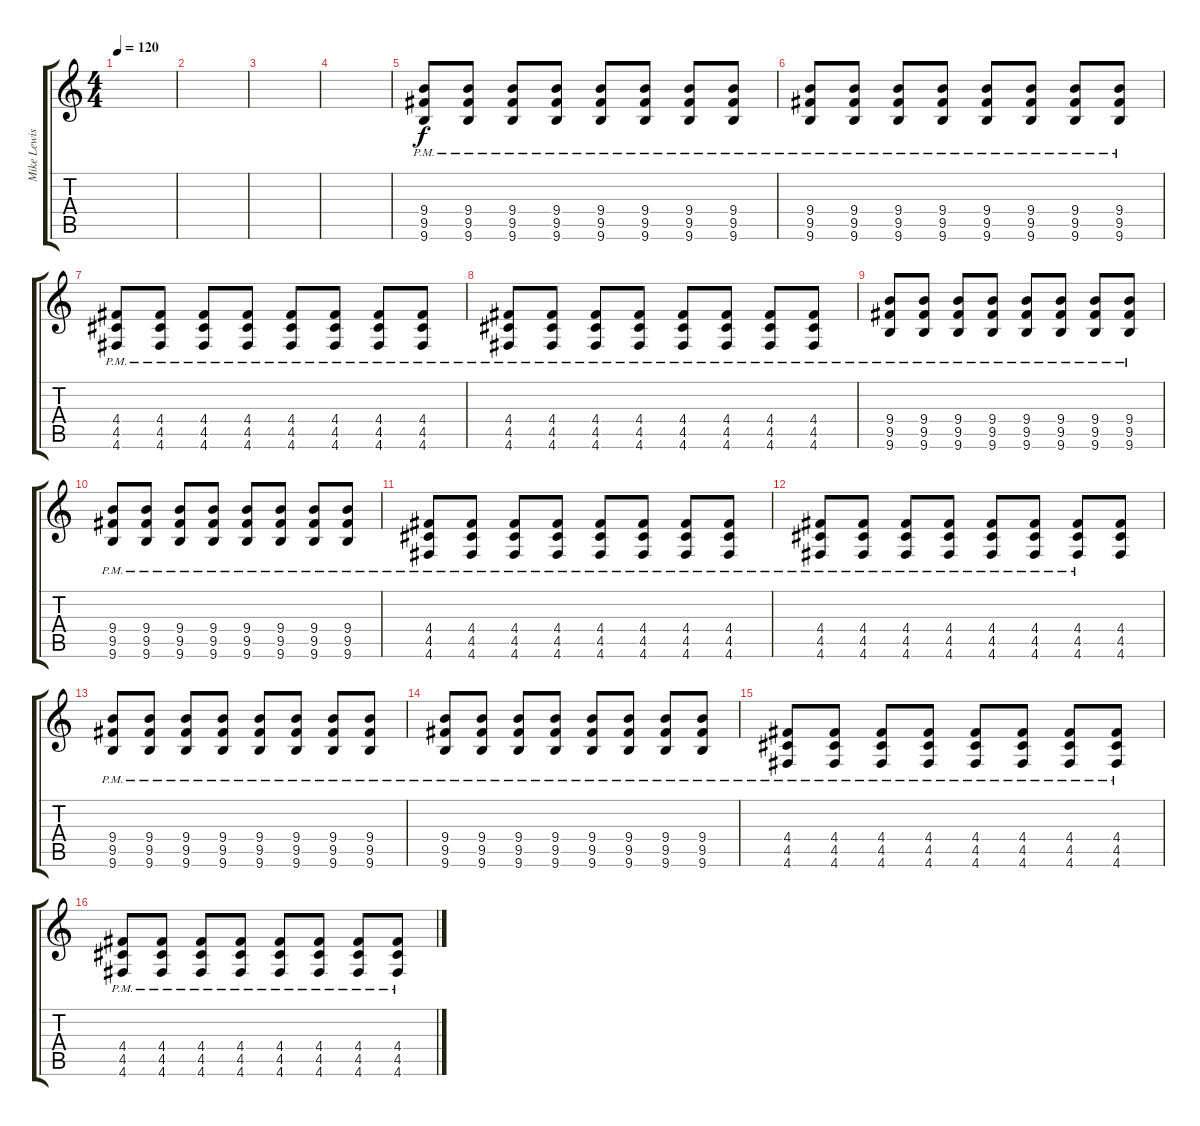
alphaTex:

\track ("Mike Lewis" "Mike Lewis") {instrument distortionguitar}
\staff {score tabs}
\tuning (E4 B3 G3 D3 A2 D2) {hide}
\ts (4 4)
\tempo 120
\clef g2
\ks c
|
|
|
|
(9.4{pm} 9.5 9.6).8 (9.4 9.5{pm} 9.6).8 (9.4 9.5{pm} 9.6).8 (9.4 9.5{pm} 9.6).8 (9.4 9.5{pm} 9.6).8 (9.4 9.5{pm} 9.6).8 (9.4 9.5{pm} 9.6).8 (9.4 9.5{pm} 9.6).8 |
(9.4{pm} 9.5 9.6).8 (9.4 9.5{pm} 9.6).8 (9.4 9.5{pm} 9.6).8 (9.4 9.5{pm} 9.6).8 (9.4 9.5{pm} 9.6).8 (9.4 9.5{pm} 9.6).8 (9.4 9.5{pm} 9.6).8 (9.4 9.5{pm} 9.6).8 |
(4.4 4.5 4.6{pm}).8 (4.4 4.5 4.6{pm}).8 (4.4 4.5 4.6{pm}).8 (4.4 4.5 4.6{pm}).8 (4.4 4.5 4.6{pm}).8 (4.4 4.5 4.6{pm}).8 (4.4 4.5 4.6{pm}).8 (4.4 4.5 4.6{pm}).8 |
(4.4 4.5 4.6{pm}).8 (4.4 4.5 4.6{pm}).8 (4.4 4.5 4.6{pm}).8 (4.4 4.5 4.6{pm}).8 (4.4 4.5 4.6{pm}).8 (4.4 4.5 4.6{pm}).8 (4.4 4.5 4.6{pm}).8 (4.4 4.5 4.6{pm}).8 |
(9.4{pm} 9.5 9.6).8 (9.4 9.5{pm} 9.6).8 (9.4 9.5{pm} 9.6).8 (9.4 9.5{pm} 9.6).8 (9.4 9.5{pm} 9.6).8 (9.4 9.5{pm} 9.6).8 (9.4 9.5{pm} 9.6).8 (9.4 9.5{pm} 9.6).8 |
(9.4{pm} 9.5 9.6).8 (9.4 9.5{pm} 9.6).8 (9.4 9.5{pm} 9.6).8 (9.4 9.5{pm} 9.6).8 (9.4 9.5{pm} 9.6).8 (9.4 9.5{pm} 9.6).8 (9.4 9.5{pm} 9.6).8 (9.4 9.5{pm} 9.6).8 |
(4.4 4.5 4.6{pm}).8 (4.4 4.5 4.6{pm}).8 (4.4 4.5 4.6{pm}).8 (4.4 4.5 4.6{pm}).8 (4.4 4.5 4.6{pm}).8 (4.4 4.5 4.6{pm}).8 (4.4 4.5 4.6{pm}).8 (4.4 4.5 4.6{pm}).8 |
(4.4 4.5 4.6{pm}).8 (4.4 4.5 4.6{pm}).8 (4.4 4.5 4.6{pm}).8 (4.4 4.5 4.6{pm}).8 (4.4 4.5 4.6{pm}).8 (4.4 4.5 4.6{pm}).8 (4.4 4.5 4.6{pm}).8 (4.4 4.5 4.6).8 |
(9.4{pm} 9.5 9.6).8 (9.4 9.5{pm} 9.6).8 (9.4 9.5{pm} 9.6).8 (9.4 9.5{pm} 9.6).8 (9.4 9.5{pm} 9.6).8 (9.4 9.5{pm} 9.6).8 (9.4 9.5{pm} 9.6).8 (9.4 9.5{pm} 9.6).8 |
(9.4{pm} 9.5 9.6).8 (9.4 9.5{pm} 9.6).8 (9.4 9.5{pm} 9.6).8 (9.4 9.5{pm} 9.6).8 (9.4 9.5{pm} 9.6).8 (9.4 9.5{pm} 9.6).8 (9.4 9.5{pm} 9.6).8 (9.4 9.5{pm} 9.6).8 |
(4.4 4.5 4.6{pm}).8 (4.4 4.5 4.6{pm}).8 (4.4 4.5 4.6{pm}).8 (4.4 4.5 4.6{pm}).8 (4.4 4.5 4.6{pm}).8 (4.4 4.5 4.6{pm}).8 (4.4 4.5 4.6{pm}).8 (4.4 4.5 4.6{pm}).8 |
(4.4 4.5 4.6{pm}).8 (4.4 4.5 4.6{pm}).8 (4.4 4.5 4.6{pm}).8 (4.4 4.5 4.6{pm}).8 (4.4 4.5 4.6{pm}).8 (4.4 4.5 4.6{pm}).8 (4.4 4.5 4.6{pm}).8 (4.4 4.5 4.6{pm}).8
